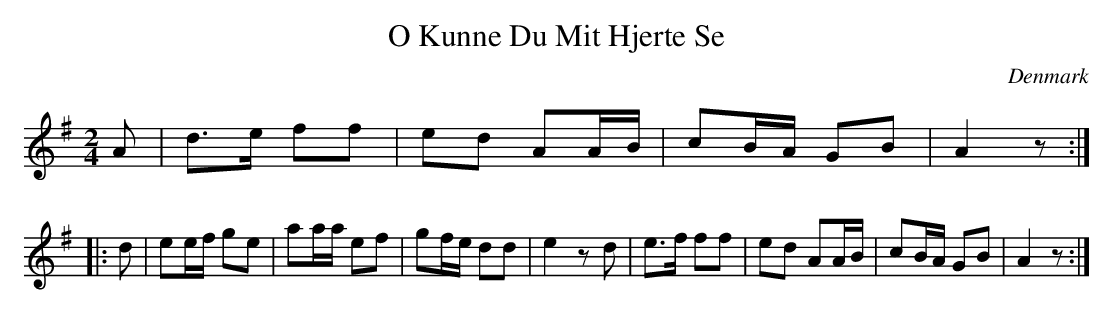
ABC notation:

X:1
T:O Kunne Du Mit Hjerte Se
O:Denmark
M:2/4
L:1/8
K:ADor
A |\
d>e ff | ed AA/B/ | cB/A/ GB | A2 z :|
|: d |\
ee/f/ ge | aa/a/ ef | gf/e/ dd | e2 zd |\
e>f ff | ed AA/B/ | cB/A/ GB | A2z :|
